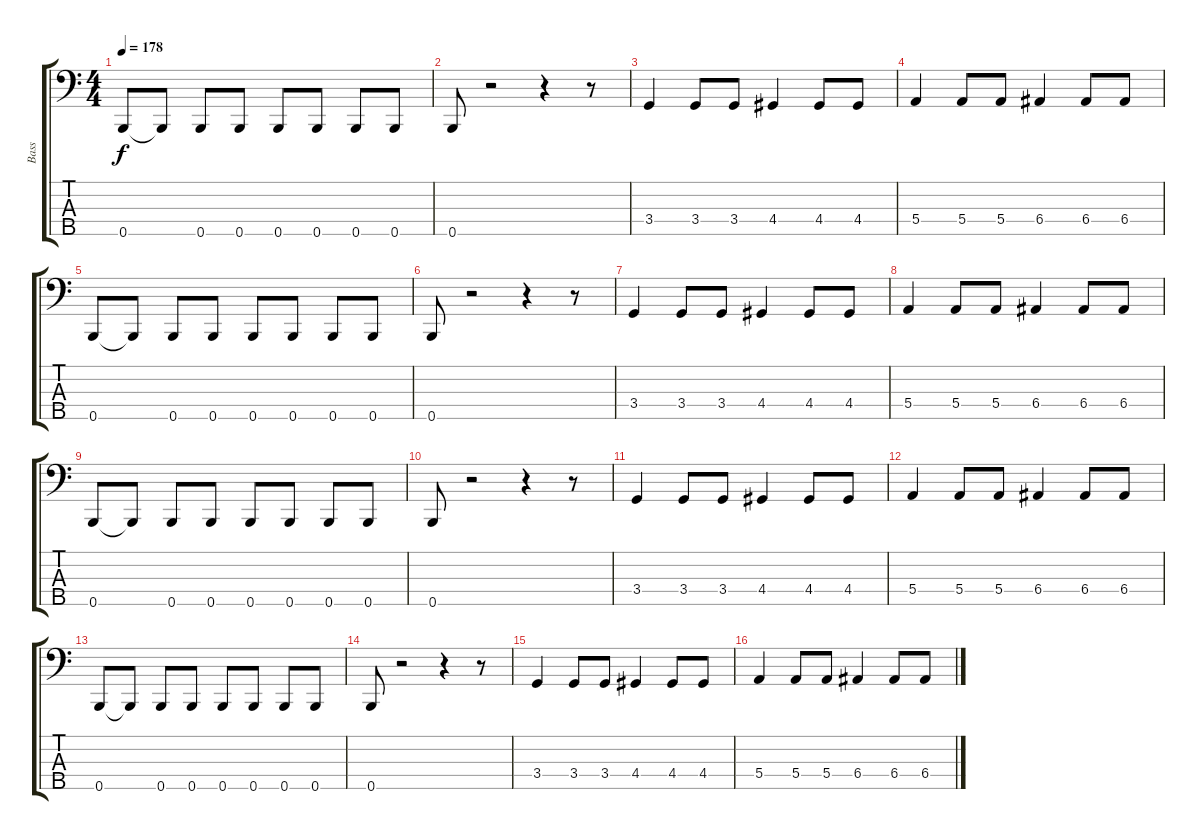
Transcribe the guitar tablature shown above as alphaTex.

\track ("Bass" "Bass") {instrument electricbasspick}
\staff {score tabs}
\tuning (G2 D2 A1 E1 B0) {hide}
\ts (4 4)
\tempo 178
\clef f4
\ks c
0.5.8{dy f} 0.5{t}.8 0.5.8 0.5.8 0.5.8 0.5.8 0.5.8 0.5.8 |
0.5.8 r.2 r.4 r.8 |
3.4.4 3.4.8 3.4.8 4.4.4 4.4.8 4.4.8 |
5.4.4 5.4.8 5.4.8 6.4.4 6.4.8 6.4.8 |
0.5.8 0.5{t}.8 0.5.8 0.5.8 0.5.8 0.5.8 0.5.8 0.5.8 |
0.5.8 r.2 r.4 r.8 |
3.4.4 3.4.8 3.4.8 4.4.4 4.4.8 4.4.8 |
5.4.4 5.4.8 5.4.8 6.4.4 6.4.8 6.4.8 |
\section ("" "")
0.5.8 0.5{t}.8 0.5.8 0.5.8 0.5.8 0.5.8 0.5.8 0.5.8 |
0.5.8 r.2 r.4 r.8 |
3.4.4 3.4.8 3.4.8 4.4.4 4.4.8 4.4.8 |
5.4.4 5.4.8 5.4.8 6.4.4 6.4.8 6.4.8 |
0.5.8 0.5{t}.8 0.5.8 0.5.8 0.5.8 0.5.8 0.5.8 0.5.8 |
0.5.8 r.2 r.4 r.8 |
3.4.4 3.4.8 3.4.8 4.4.4 4.4.8 4.4.8 |
5.4.4 5.4.8 5.4.8 6.4.4 6.4.8 6.4.8
